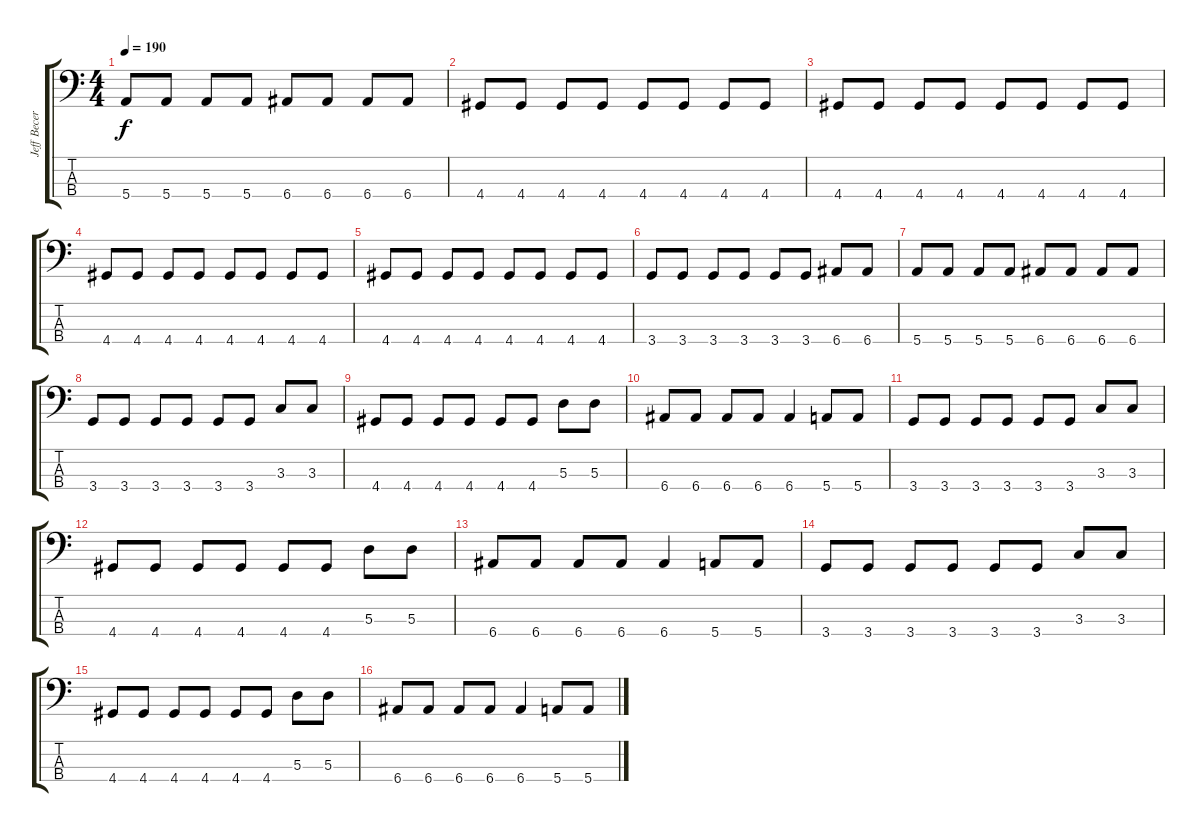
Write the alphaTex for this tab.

\track ("Jeff Becerra" "Jeff Becer") {instrument electricbassfinger}
\staff {score tabs}
\tuning (G2 D2 A1 E1) {hide}
\ts (4 4)
\tempo 190
\clef f4
\ks c
5.4.8{dy f} 5.4.8 5.4.8 5.4.8 6.4.8 6.4.8 6.4.8 6.4.8 |
4.4.8 4.4.8 4.4.8 4.4.8 4.4.8 4.4.8 4.4.8 4.4.8 |
4.4.8 4.4.8 4.4.8 4.4.8 4.4.8 4.4.8 4.4.8 4.4.8 |
4.4.8 4.4.8 4.4.8 4.4.8 4.4.8 4.4.8 4.4.8 4.4.8 |
4.4.8 4.4.8 4.4.8 4.4.8 4.4.8 4.4.8 4.4.8 4.4.8 |
3.4.8 3.4.8 3.4.8 3.4.8 3.4.8 3.4.8 6.4.8 6.4.8 |
5.4.8 5.4.8 5.4.8 5.4.8 6.4.8 6.4.8 6.4.8 6.4.8 |
3.4.8 3.4.8 3.4.8 3.4.8 3.4.8 3.4.8 3.3.8 3.3.8 |
4.4.8 4.4.8 4.4.8 4.4.8 4.4.8 4.4.8 5.3.8 5.3.8 |
6.4.8 6.4.8 6.4.8 6.4.8 6.4.4 5.4.8 5.4.8 |
3.4.8 3.4.8 3.4.8 3.4.8 3.4.8 3.4.8 3.3.8 3.3.8 |
4.4.8 4.4.8 4.4.8 4.4.8 4.4.8 4.4.8 5.3.8 5.3.8 |
6.4.8 6.4.8 6.4.8 6.4.8 6.4.4 5.4.8 5.4.8 |
3.4.8 3.4.8 3.4.8 3.4.8 3.4.8 3.4.8 3.3.8 3.3.8 |
4.4.8 4.4.8 4.4.8 4.4.8 4.4.8 4.4.8 5.3.8 5.3.8 |
6.4.8 6.4.8 6.4.8 6.4.8 6.4.4 5.4.8 5.4.8
